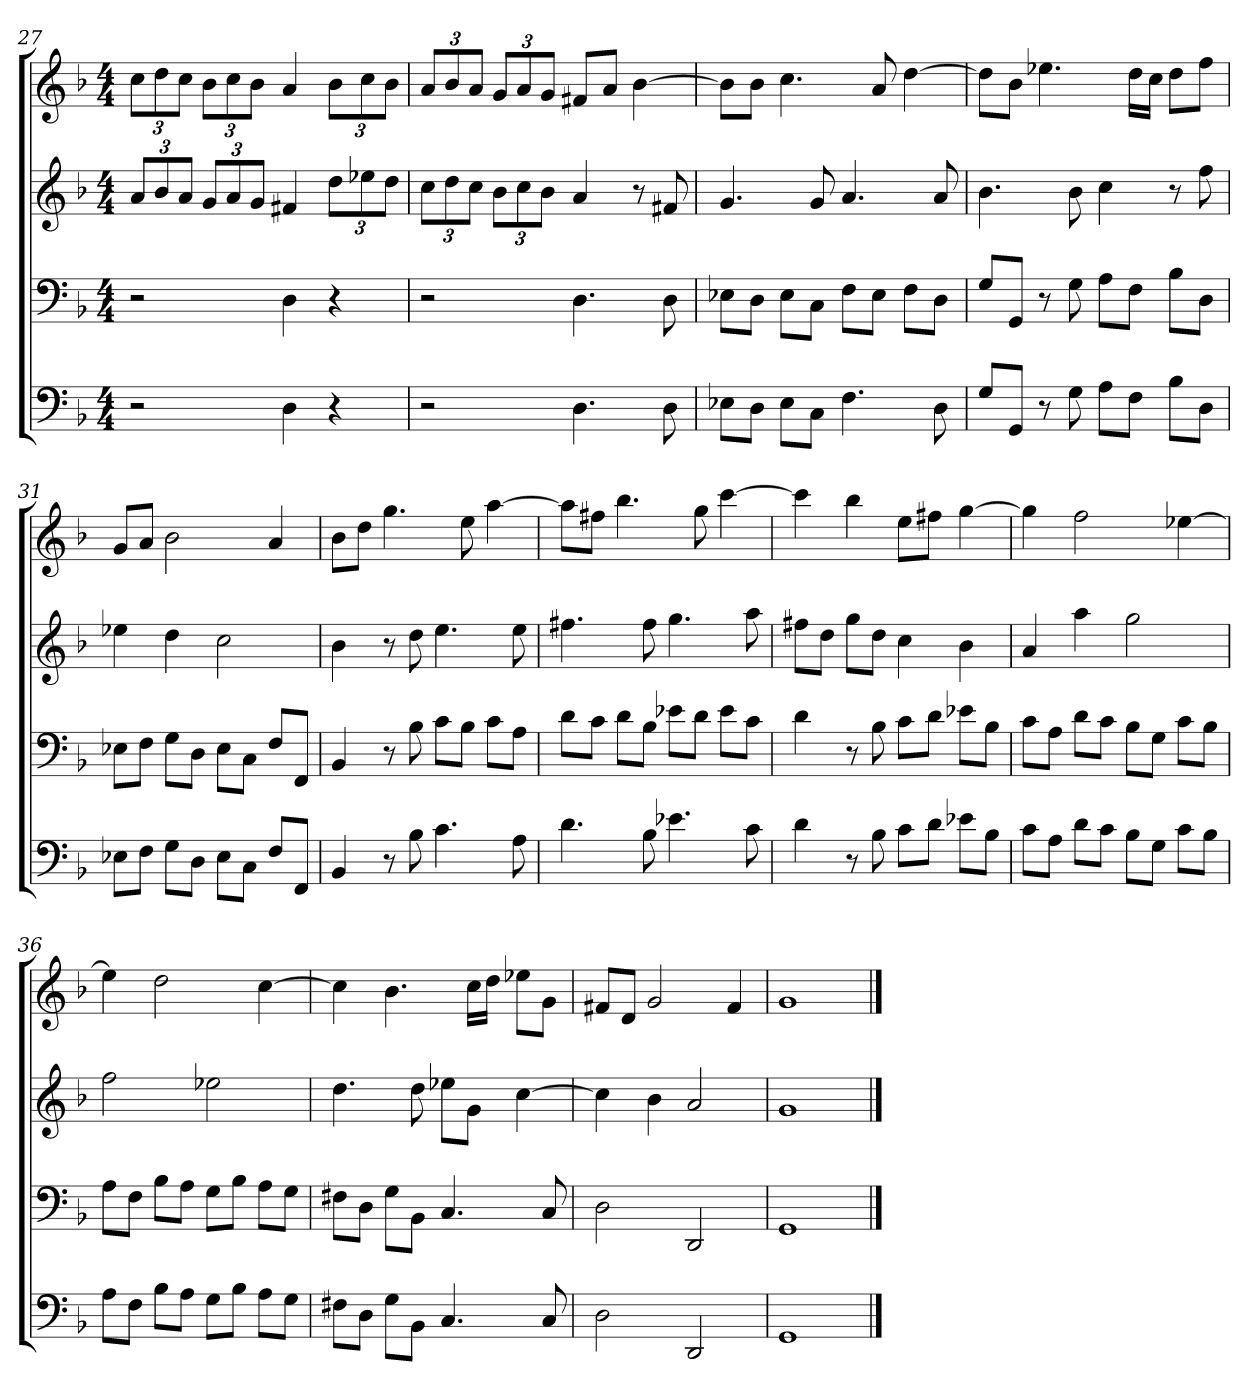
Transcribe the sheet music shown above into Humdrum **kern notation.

**kern	**kern	**kern	**kern
*part4	*part3	*part2	*part1
*staff4	*staff3	*staff2	*staff1
*k[b-]	*k[b-]	*k[b-]	*k[b-]
*d:	*d:	*d:	*d:
*M4/4	*M4/4	*M4/4	*M4/4
=27	=27	=27	=27
2r	2r	12aL	12ccL
.	.	12b-	12dd
.	.	12aJ	12ccJ
.	.	12gL	12b-L
.	.	12a	12cc
.	.	12gJ	12b-J
4D	4D	4f#X	4a
4r	4r	12ddL	12b-L
.	.	12ee-X	12cc
.	.	12ddJ	12b-J
=28	=28	=28	=28
2r	2r	12ccL	12aL
.	.	12dd	12b-
.	.	12ccJ	12aJ
.	.	12b-L	12gL
.	.	12cc	12a
.	.	12b-J	12gJ
4.D	4.D	4a	8f#XL
.	.	.	8aJ
.	.	8r	[4b-
8D	8D	8f#X	.
=29	=29	=29	=29
8E-XL	8E-XL	4.g	8b-L]
8DJ	8DJ	.	8b-J
8E-L	8E-L	.	4.cc
8CJ	8CJ	8g	.
4.F	8FL	4.a	.
.	8E-J	.	8a
.	8FL	.	[4dd
8D	8DJ	8a	.
=30	=30	=30	=30
8GL	8GL	4.b-	8ddL]
8GGJ	8GGJ	.	8b-J
8r	8r	.	4.ee-X
8G	8G	8b-	.
8AL	8AL	4cc	.
8FJ	8FJ	.	16ddLL
.	.	.	16ccJJ
8B-L	8B-L	8r	8ddL
8DJ	8DJ	8ff	8ffJ
=31	=31	=31	=31
8E-XL	8E-XL	4ee-X	8gL
8FJ	8FJ	.	8aJ
8GL	8GL	4dd	2b-
8DJ	8DJ	.	.
8E-L	8E-L	2cc	.
8CJ	8CJ	.	.
8FL	8FL	.	4a
8FFJ	8FFJ	.	.
=32	=32	=32	=32
4BB-	4BB-	4b-	8b-L
.	.	.	8ddJ
8r	8r	8r	4.gg
8B-	8B-	8dd	.
4.c	8cL	4.ee	.
.	8B-J	.	8ee
.	8cL	.	[4aa
8A	8AJ	8ee	.
=33	=33	=33	=33
4.d	8dL	4.ff#X	8aaL]
.	8cJ	.	8ff#XJ
.	8dL	.	4.bb-
8B-	8B-J	8ff#	.
4.e-X	8e-XL	4.gg	.
.	8dJ	.	8gg
.	8e-L	.	[4ccc
8c	8cJ	8aa	.
=34	=34	=34	=34
4d	4d	8ff#XL	4ccc]
.	.	8ddJ	.
8r	8r	8ggL	4bb-
8B-	8B-	8ddJ	.
8cL	8cL	4cc	8eeL
8dJ	8dJ	.	8ff#XJ
8e-XL	8e-XL	4b-	[4gg
8B-J	8B-J	.	.
=35	=35	=35	=35
8cL	8cL	4a	4gg]
8AJ	8AJ	.	.
8dL	8dL	4aa	2ff
8cJ	8cJ	.	.
8B-L	8B-L	2gg	.
8GJ	8GJ	.	.
8cL	8cL	.	[4ee-X
8B-J	8B-J	.	.
=36	=36	=36	=36
8AL	8AL	2ff	4ee-]
8FJ	8FJ	.	.
8B-L	8B-L	.	2dd
8AJ	8AJ	.	.
8GL	8GL	2ee-X	.
8B-J	8B-J	.	.
8AL	8AL	.	[4cc
8GJ	8GJ	.	.
=37	=37	=37	=37
8F#XL	8F#XL	4.dd	4cc]
8DJ	8DJ	.	.
8GL	8GL	.	4.b-
8BB-J	8BB-J	8dd	.
4.C	4.C	8ee-XL	.
.	.	8gJ	16ccLL
.	.	.	16ddJJ
.	.	[4cc	8ee-XL
8C	8C	.	8gJ
=38	=38	=38	=38
2D	2D	4cc]	8f#XL
.	.	.	8dJ
.	.	4b-	2g
2DD	2DD	2a	.
.	.	.	4f#
=39	=39	=39	=39
1GG	1GG	1g	1g
==	==	==	==
*-	*-	*-	*-
